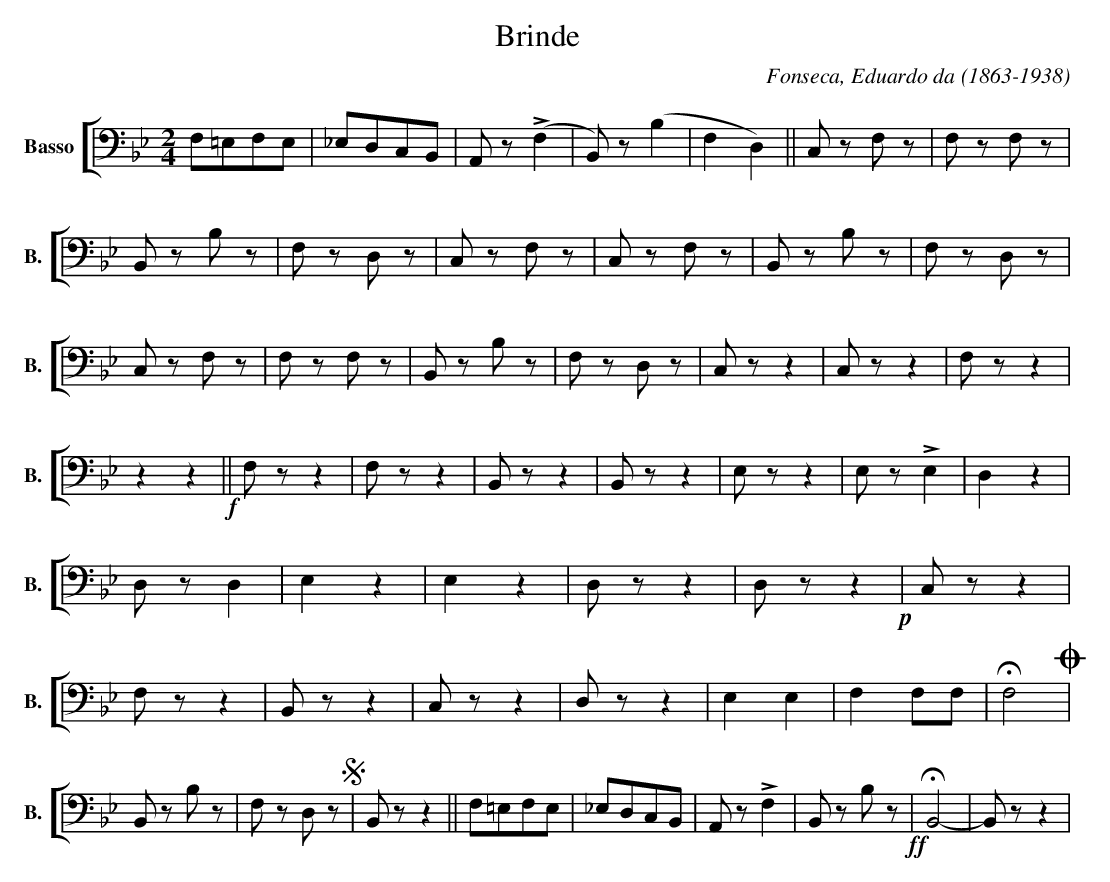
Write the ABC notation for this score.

X:1
T:Brinde
C:Fonseca, Eduardo da (1863-1938)
M:2/4
L:1/4
K:Bb
V: 6 clef=bass name="Basso" sname="B."
%%staves [ 6 ]
   F,/=E,/F,/E,/ | _E,/D,/C,/B,,/ | A,,/z/ !>!(F, | B,,/)z/ (B, | F,D,) || \
   C,/z/ F,/z/ | F,/z/ F,/z/ | B,,/z/ B,/z/ |  F,/z/ D,/z/ | C,/z/  F,/z/ | C,/z/  F,/z/ | B,,/z/ B,/z/ | \
   F,/z/ D,/z/|C,/z/ F,/z/|F,/z/ F,/z/|B,,/z/ B,/z/|F,/z/ D,/z/|C,/z/z|C,/z/z|F,/z/z|zz!f!||F,/z/z|F,/z/z|B,,/z/z|B,,/z/z| \
   E,/z/z|E,/z/!>!E,|D,z|D,/z/D,|E,z|E,z|D,/z/z|D,/z/z!p!|C,/z/z|F,/z/z|B,,/z/z|C,/z/z|D,/z/z|E,E,|F,F,/F,/|!fermata!F,2!coda!| \
   B,,/z/ B,/z/|F,/z/ D,/z/!segno!|B,,/z/z||F,/=E,/F,/E,/ | _E,/D,/C,/B,,/ | A,,/z/!>!F,|B,,/z/ B,/z/!ff!|!fermata!B,,2-|B,,/z/z |
